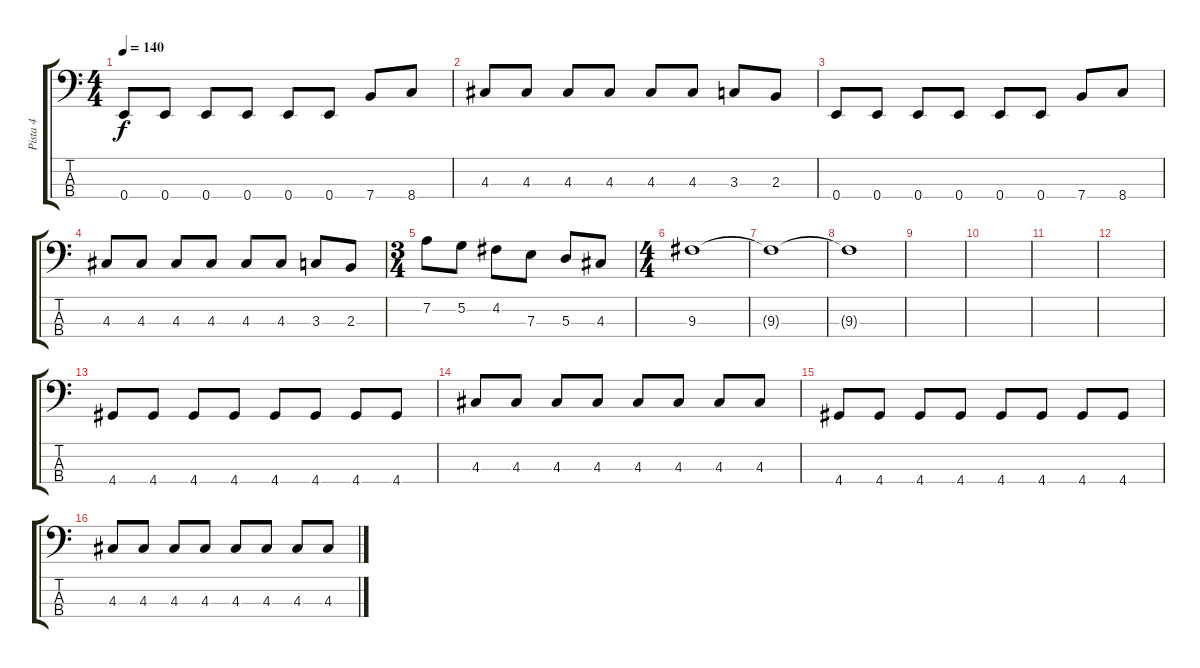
\track ("Pista 4" "Pista 4") {instrument electricbassfinger}
\staff {score tabs}
\tuning (G2 D2 A1 E1) {hide}
\ts (4 4)
\tempo 140
\clef f4
\ks c
0.4.8{dy f} 0.4.8 0.4.8 0.4.8 0.4.8 0.4.8 7.4.8 8.4.8 |
4.3.8 4.3.8 4.3.8 4.3.8 4.3.8 4.3.8 3.3.8 2.3.8 |
0.4.8 0.4.8 0.4.8 0.4.8 0.4.8 0.4.8 7.4.8 8.4.8 |
4.3.8 4.3.8 4.3.8 4.3.8 4.3.8 4.3.8 3.3.8 2.3.8 |
\ts (3 4)
7.2.8 5.2.8 4.2.8 7.3.8 5.3.8 4.3.8 |
\ts (4 4)
9.3.1 |
9.3{t}.1 |
9.3{t}.1 |
|
|
|
|
4.4.8 4.4.8 4.4.8 4.4.8 4.4.8 4.4.8 4.4.8 4.4.8 |
4.3.8 4.3.8 4.3.8 4.3.8 4.3.8 4.3.8 4.3.8 4.3.8 |
4.4.8 4.4.8 4.4.8 4.4.8 4.4.8 4.4.8 4.4.8 4.4.8 |
4.3.8 4.3.8 4.3.8 4.3.8 4.3.8 4.3.8 4.3.8 4.3.8
